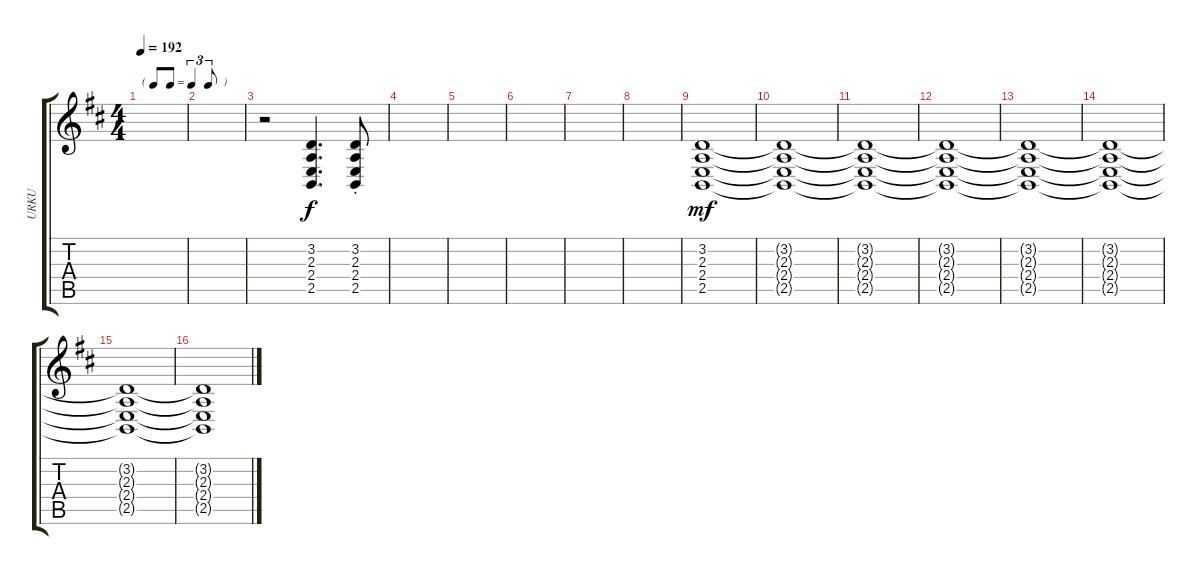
\track ("URKU" "URKU") {instrument drawbarorgan}
\staff {score tabs}
\tuning (E4 B3 G3 D3 A2 E2) {hide}
\ts (4 4)
\tf triplet8th
\tempo 192
\clef g2
\ks d
|
|
r.2 (3.2 2.3 2.4 2.5).4{d} (3.2 2.3 2.4{st} 2.5).8 |
|
|
|
|
|
(3.2 2.3 2.4 2.5).1{dy mf} |
(3.2{t} 2.3{t} 2.4{t} 2.5{t}).1 |
(3.2{t} 2.3{t} 2.4{t} 2.5{t}).1 |
(3.2{t} 2.3{t} 2.4{t} 2.5{t}).1 |
(3.2{t} 2.3{t} 2.4{t} 2.5{t}).1 |
(3.2{t} 2.3{t} 2.4{t} 2.5{t}).1 |
(3.2{t} 2.3{t} 2.4{t} 2.5{t}).1 |
(3.2{t} 2.3{t} 2.4{t} 2.5{t}).1
